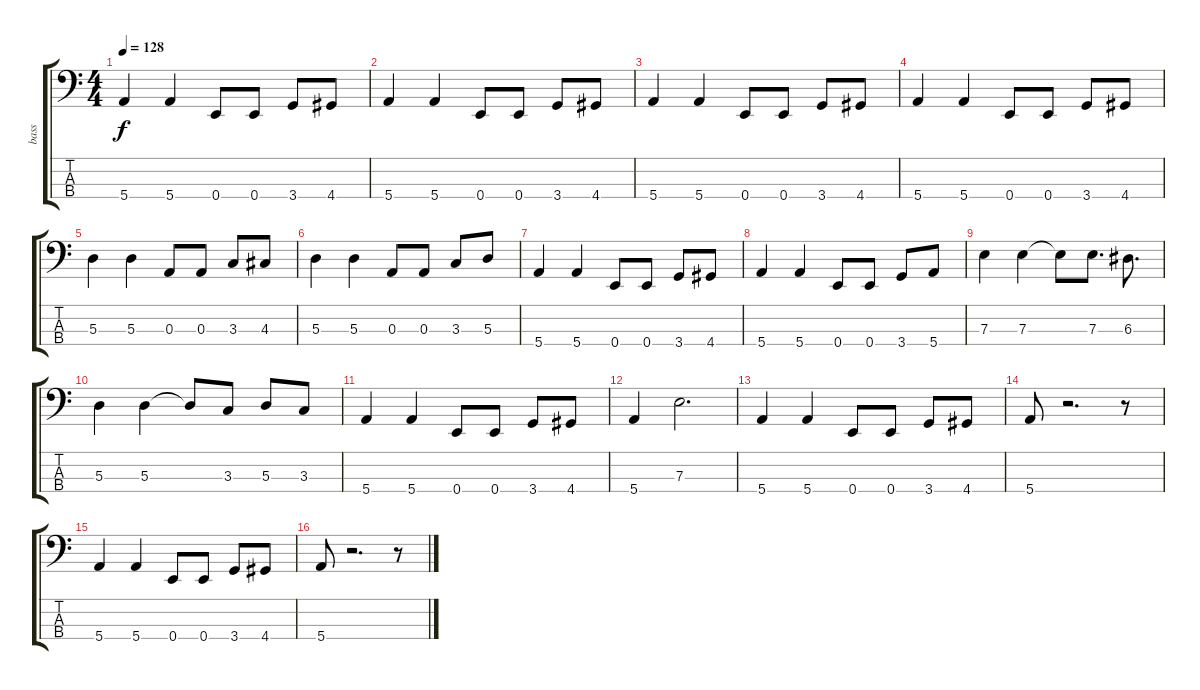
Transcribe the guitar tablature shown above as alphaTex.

\track ("bass" "bass") {instrument electricbassfinger}
\staff {score tabs}
\tuning (G2 D2 A1 E1) {hide}
\ts (4 4)
\tempo 128
\clef f4
\ks c
5.4.4{dy f} 5.4.4 0.4.8 0.4.8 3.4.8 4.4.8 |
5.4.4 5.4.4 0.4.8 0.4.8 3.4.8 4.4.8 |
5.4.4 5.4.4 0.4.8 0.4.8 3.4.8 4.4.8 |
5.4.4 5.4.4 0.4.8 0.4.8 3.4.8 4.4.8 |
5.3.4 5.3.4 0.3.8 0.3.8 3.3.8 4.3.8 |
5.3.4 5.3.4 0.3.8 0.3.8 3.3.8 5.3.8 |
5.4.4 5.4.4 0.4.8 0.4.8 3.4.8 4.4.8 |
5.4.4 5.4.4 0.4.8 0.4.8 3.4.8 5.4.8 |
7.3.4 7.3.4 7.3{t}.8 7.3.8{d} 6.3.8{d} |
5.3.4 5.3.4 5.3{t}.8 3.3.8 5.3.8 3.3.8 |
5.4.4 5.4.4 0.4.8 0.4.8 3.4.8 4.4.8 |
5.4.4 7.3.2{d} |
5.4.4 5.4.4 0.4.8 0.4.8 3.4.8 4.4.8 |
5.4.8 r.2{d} r.8 |
5.4.4 5.4.4 0.4.8 0.4.8 3.4.8 4.4.8 |
5.4.8 r.2{d} r.8
